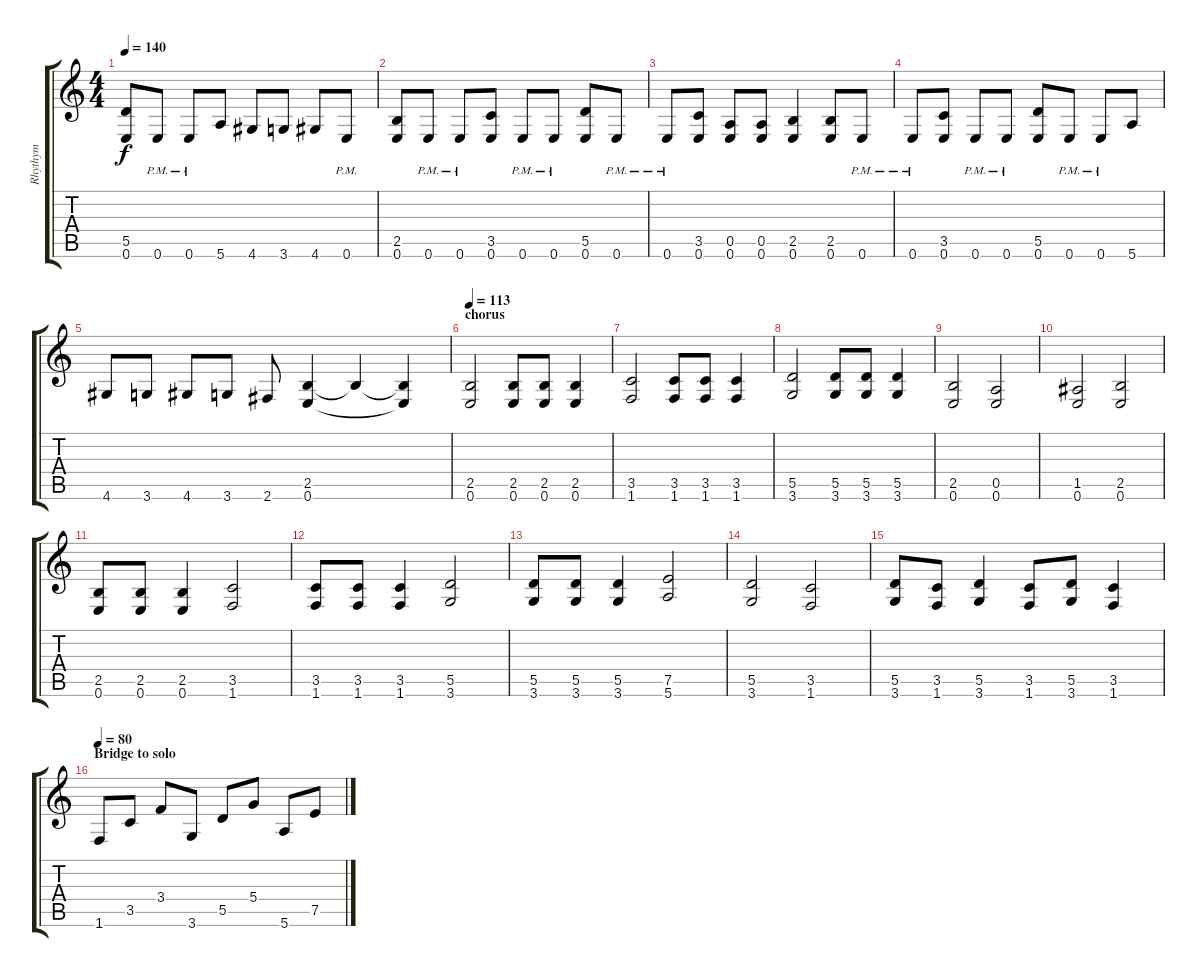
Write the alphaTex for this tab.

\track ("Rhythym" "Rhythym") {instrument distortionguitar}
\staff {score tabs}
\tuning (E4 B3 G3 D3 A2 E2) {hide}
\ts (4 4)
\tempo 140
\clef g2
\ks c
(5.5 0.6).8{dy f} 0.6{pm}.8 0.6{pm}.8 5.6.8 4.6.8 3.6.8 4.6.8 0.6{pm}.8 |
(2.5 0.6).8 0.6{pm}.8 0.6{pm}.8 (3.5 0.6).8 0.6{pm}.8 0.6{pm}.8 (5.5 0.6).8 0.6{pm}.8 |
0.6{pm}.8 (3.5 0.6).8 (0.5 0.6).8 (0.5 0.6).8 (2.5 0.6).4 (2.5 0.6).8 0.6{pm}.8 |
0.6{pm}.8 (3.5 0.6).8 0.6{pm}.8 0.6{pm}.8 (5.5 0.6).8 0.6{pm}.8 0.6{pm}.8 5.6.8 |
4.6.8 3.6.8 4.6.8 3.6.8 2.6.8 (2.5 0.6).4 2.5{t}.4 (2.5{t} 0.6{t}).4 |
\section ("" "chorus")
\tempo 113
(2.5 0.6).2 (2.5 0.6).8 (2.5 0.6).8 (2.5 0.6).4 |
(3.5 1.6).2 (3.5 1.6).8 (3.5 1.6).8 (3.5 1.6).4 |
(5.5 3.6).2 (5.5 3.6).8 (5.5 3.6).8 (5.5 3.6).4 |
(2.5 0.6).2 (0.5 0.6).2 |
(1.5 0.6).2 (2.5 0.6).2 |
(2.5 0.6).8 (2.5 0.6).8 (2.5 0.6).4 (3.5 1.6).2 |
(3.5 1.6).8 (3.5 1.6).8 (3.5 1.6).4 (5.5 3.6).2 |
(5.5 3.6).8 (5.5 3.6).8 (5.5 3.6).4 (7.5 5.6).2 |
(5.5 3.6).2 (3.5 1.6).2 |
(5.5 3.6).8 (3.5 1.6).8 (5.5 3.6).4 (3.5 1.6).8 (5.5 3.6).8 (3.5 1.6).4 |
\section ("" "Bridge to solo")
\tempo 80
1.6.8{instrument acousticguitarsteel} 3.5.8 3.4.8 3.6.8 5.5.8 5.4.8 5.6.8 7.5.8
